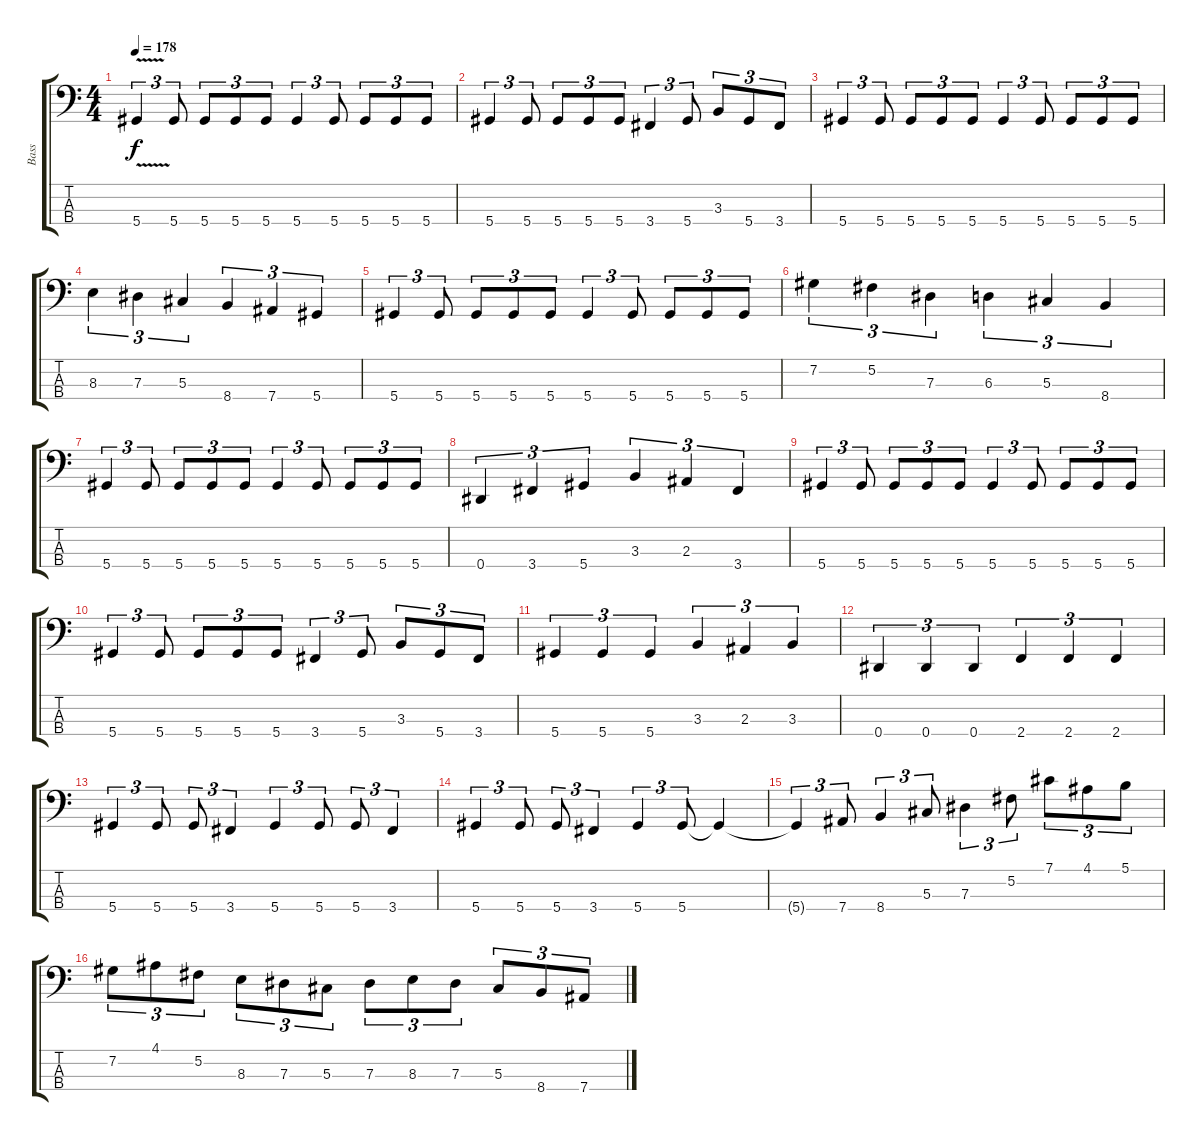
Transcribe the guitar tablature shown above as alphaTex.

\track ("Bass" "Bass") {instrument fretlessbass}
\staff {score tabs}
\tuning (Gb2 Db2 Ab1 Eb1) {hide}
\ts (4 4)
\tempo 178
\clef f4
\ks c
5.4{v}.4{tu (3 2) dy f} 5.4.8{tu (3 2)} 5.4.8{tu (3 2)} 5.4.8{tu (3 2)} 5.4.8{tu (3 2)} 5.4.4{tu (3 2)} 5.4.8{tu (3 2)} 5.4.8{tu (3 2)} 5.4.8{tu (3 2)} 5.4.8{tu (3 2)} |
5.4.4{tu (3 2)} 5.4.8{tu (3 2)} 5.4.8{tu (3 2)} 5.4.8{tu (3 2)} 5.4.8{tu (3 2)} 3.4.4{tu (3 2)} 5.4.8{tu (3 2)} 3.3.8{tu (3 2)} 5.4.8{tu (3 2)} 3.4.8{tu (3 2)} |
5.4.4{tu (3 2)} 5.4.8{tu (3 2)} 5.4.8{tu (3 2)} 5.4.8{tu (3 2)} 5.4.8{tu (3 2)} 5.4.4{tu (3 2)} 5.4.8{tu (3 2)} 5.4.8{tu (3 2)} 5.4.8{tu (3 2)} 5.4.8{tu (3 2)} |
8.3.4{tu (3 2)} 7.3.4{tu (3 2)} 5.3.4{tu (3 2)} 8.4.4{tu (3 2)} 7.4.4{tu (3 2)} 5.4.4{tu (3 2)} |
5.4.4{tu (3 2)} 5.4.8{tu (3 2)} 5.4.8{tu (3 2)} 5.4.8{tu (3 2)} 5.4.8{tu (3 2)} 5.4.4{tu (3 2)} 5.4.8{tu (3 2)} 5.4.8{tu (3 2)} 5.4.8{tu (3 2)} 5.4.8{tu (3 2)} |
7.2.4{tu (3 2)} 5.2.4{tu (3 2)} 7.3.4{tu (3 2)} 6.3.4{tu (3 2)} 5.3.4{tu (3 2)} 8.4.4{tu (3 2)} |
5.4.4{tu (3 2)} 5.4.8{tu (3 2)} 5.4.8{tu (3 2)} 5.4.8{tu (3 2)} 5.4.8{tu (3 2)} 5.4.4{tu (3 2)} 5.4.8{tu (3 2)} 5.4.8{tu (3 2)} 5.4.8{tu (3 2)} 5.4.8{tu (3 2)} |
0.4.4{tu (3 2)} 3.4.4{tu (3 2)} 5.4.4{tu (3 2)} 3.3.4{tu (3 2)} 2.3.4{tu (3 2)} 3.4.4{tu (3 2)} |
5.4.4{tu (3 2)} 5.4.8{tu (3 2)} 5.4.8{tu (3 2)} 5.4.8{tu (3 2)} 5.4.8{tu (3 2)} 5.4.4{tu (3 2)} 5.4.8{tu (3 2)} 5.4.8{tu (3 2)} 5.4.8{tu (3 2)} 5.4.8{tu (3 2)} |
5.4.4{tu (3 2)} 5.4.8{tu (3 2)} 5.4.8{tu (3 2)} 5.4.8{tu (3 2)} 5.4.8{tu (3 2)} 3.4.4{tu (3 2)} 5.4.8{tu (3 2)} 3.3.8{tu (3 2)} 5.4.8{tu (3 2)} 3.4.8{tu (3 2)} |
5.4.4{tu (3 2)} 5.4.4{tu (3 2)} 5.4.4{tu (3 2)} 3.3.4{tu (3 2)} 2.3.4{tu (3 2)} 3.3.4{tu (3 2)} |
0.4.4{tu (3 2)} 0.4.4{tu (3 2)} 0.4.4{tu (3 2)} 2.4.4{tu (3 2)} 2.4.4{tu (3 2)} 2.4.4{tu (3 2)} |
5.4.4{tu (3 2)} 5.4.8{tu (3 2)} 5.4.8{tu (3 2)} 3.4.4{tu (3 2)} 5.4.4{tu (3 2)} 5.4.8{tu (3 2)} 5.4.8{tu (3 2)} 3.4.4{tu (3 2)} |
5.4.4{tu (3 2)} 5.4.8{tu (3 2)} 5.4.8{tu (3 2)} 3.4.4{tu (3 2)} 5.4.4{tu (3 2)} 5.4.8{tu (3 2)} 5.4{t}.4 |
5.4{t}.4{tu (3 2)} 7.4.8{tu (3 2)} 8.4.4{tu (3 2)} 5.3.8{tu (3 2)} 7.3.4{tu (3 2)} 5.2.8{tu (3 2)} 7.1.8{tu (3 2)} 4.1.8{tu (3 2)} 5.1.8{tu (3 2)} |
7.2.8{tu (3 2)} 4.1.8{tu (3 2)} 5.2.8{tu (3 2)} 8.3.8{tu (3 2)} 7.3.8{tu (3 2)} 5.3.8{tu (3 2)} 7.3.8{tu (3 2)} 8.3.8{tu (3 2)} 7.3.8{tu (3 2)} 5.3.8{tu (3 2)} 8.4.8{tu (3 2)} 7.4.8{tu (3 2)}
